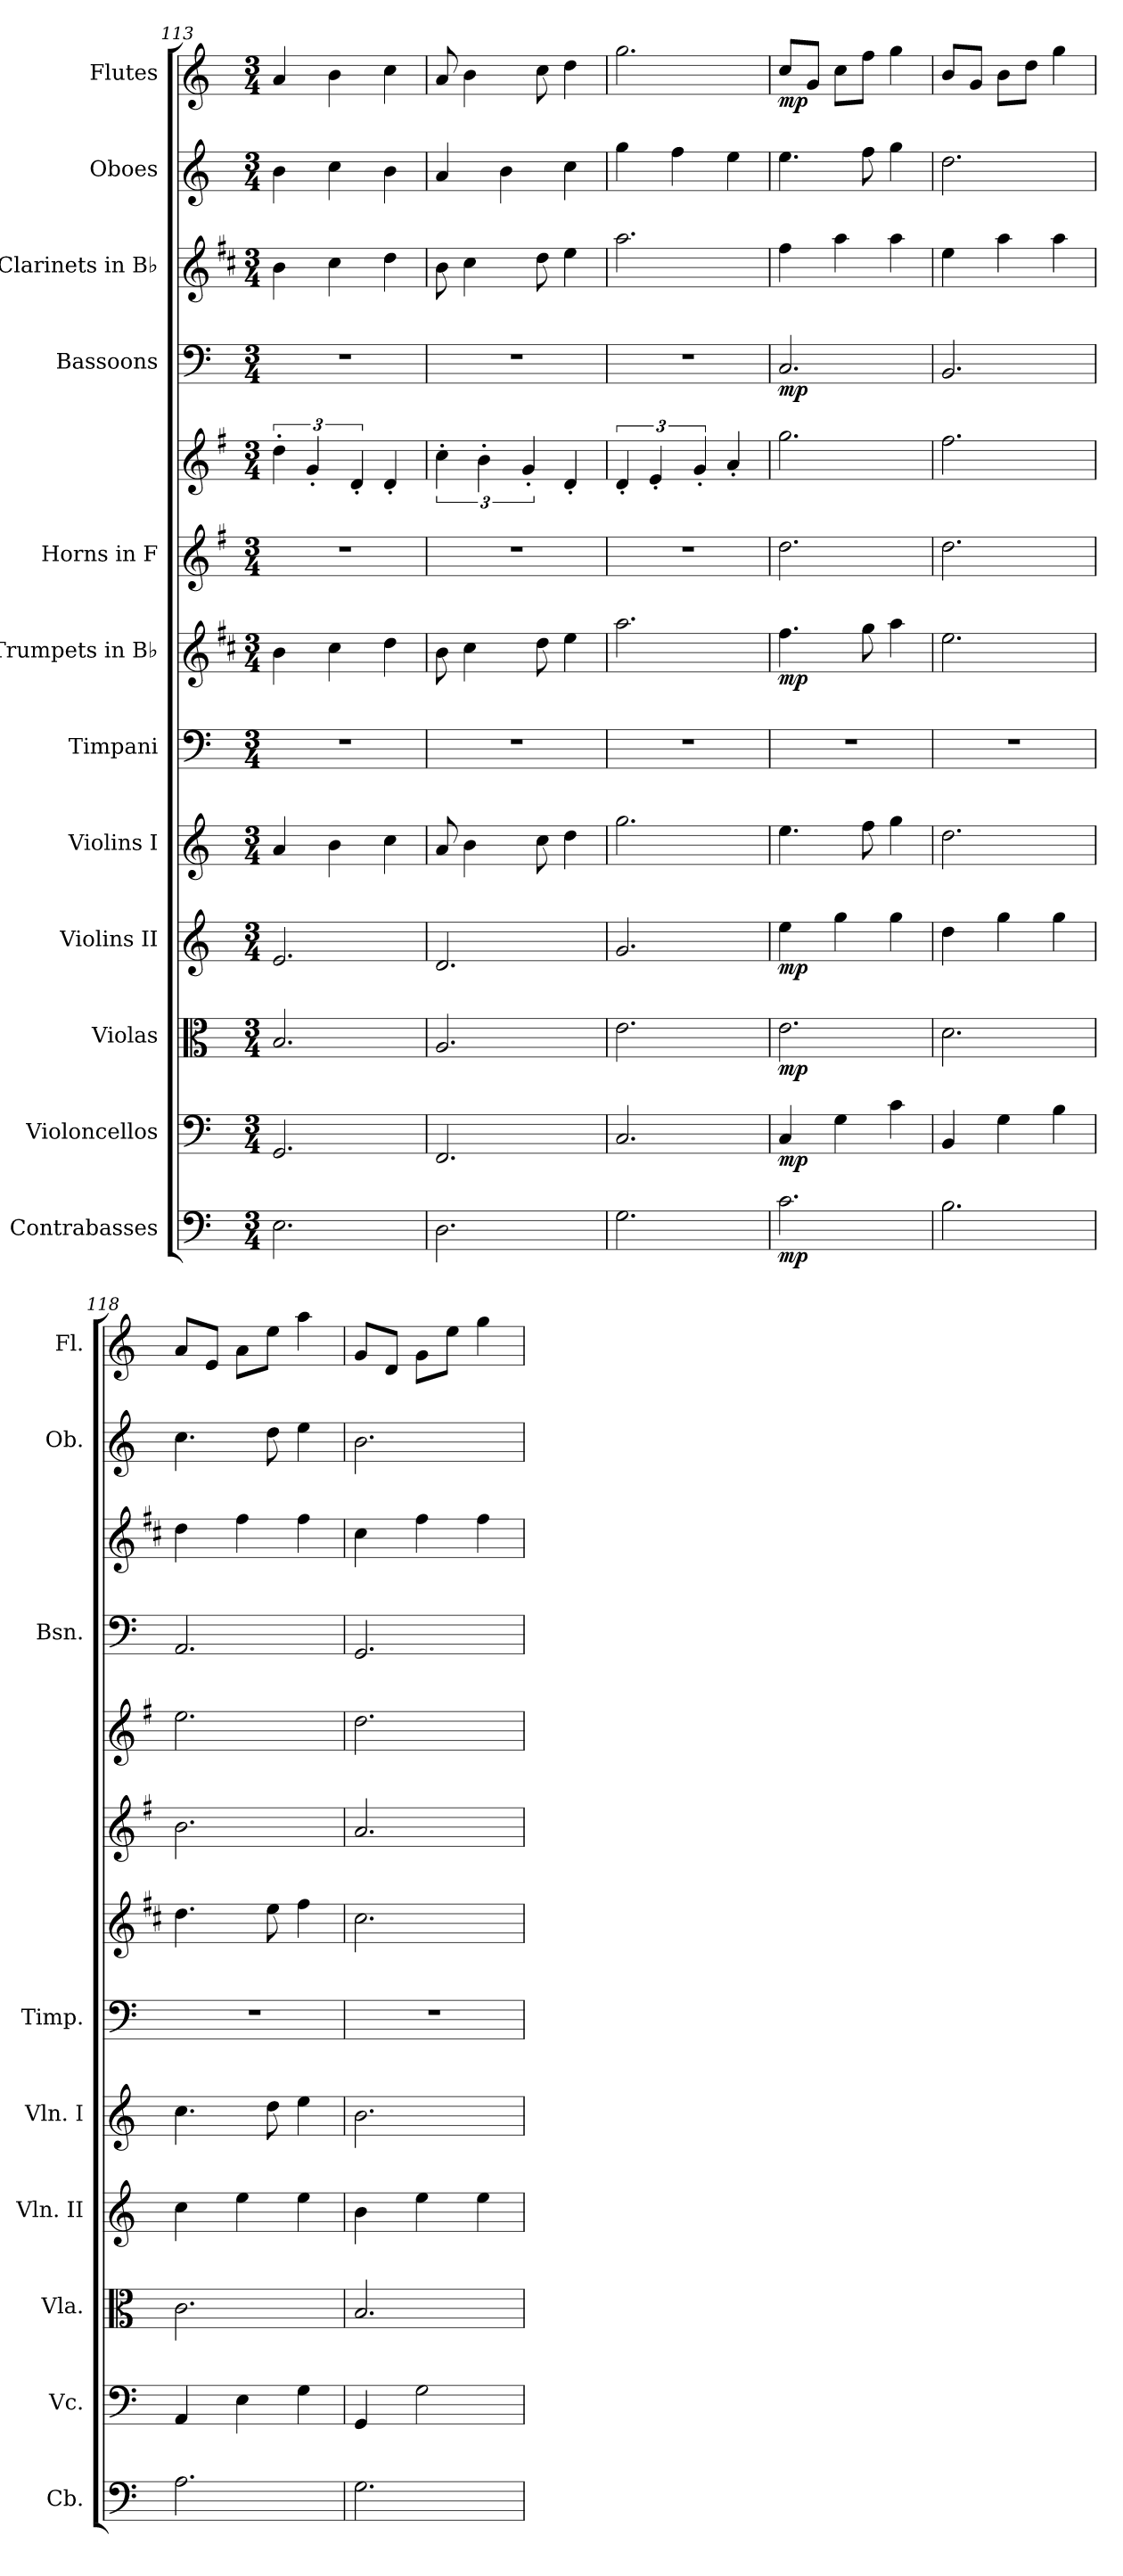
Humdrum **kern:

**kern	**dynam	**kern	**dynam	**kern	**dynam	**kern	**dynam	**kern	**kern	**kern	**dynam	**kern	**kern	**dynam	**kern	**dynam	**kern	**kern	**kern	**dynam
*part12	*part12	*part11	*part11	*part10	*part10	*part9	*part9	*part8	*part7	*part6	*part6	*part5	*part5	*part5	*part4	*part4	*part3	*part2	*part1	*part1
*staff13	*staff13	*staff12	*staff12	*staff11	*staff11	*staff10	*staff10	*staff9	*staff8	*staff7	*staff7	*staff6	*staff5	*staff5/6	*staff4	*staff4	*staff3	*staff2	*staff1	*staff1
*I"Contrabasses	*	*I"Violoncellos	*	*I"Violas	*	*I"Violins II	*	*I"Violins I	*I"Timpani	*I"Trumpets in B♭	*	*I"Horns in F	*	*	*I"Bassoons	*	*I"Clarinets in B♭	*I"Oboes	*I"Flutes	*
*I'Cb.	*	*I'Vc.	*	*I'Vla.	*	*I'Vln. II	*	*I'Vln. I	*I'Timp.	*	*	*	*	*	*I'Bsn.	*	*	*I'Ob.	*I'Fl.	*
*clefF4	*	*clefF4	*	*clefC3	*	*clefG2	*	*clefG2	*clefF4	*clefG2	*	*clefG2	*clefG2	*	*clefF4	*	*clefG2	*clefG2	*clefG2	*
*ITrd7c12	*	*	*	*	*	*	*	*	*	*ITrd1c2	*	*ITrd4c7	*ITrd4c7	*	*	*	*ITrd1c2	*	*	*
*k[]	*	*k[]	*	*k[]	*	*k[]	*	*k[]	*k[]	*k[]	*	*k[]	*k[]	*	*k[]	*	*k[]	*k[]	*k[]	*
*M3/4	*	*M3/4	*	*M3/4	*	*M3/4	*	*M3/4	*M3/4	*M3/4	*	*M3/4	*M3/4	*	*M3/4	*	*M3/4	*M3/4	*M3/4	*
=113	=113	=113	=113	=113	=113	=113	=113	=113	=113	=113	=113	=113	=113	=113	=113	=113	=113	=113	=113	=113
2.EE\	.	2.GG/	.	2.B/	.	2.e/	.	4a/	2.r	4a\	.	2.r	6g'\	.	2.r	.	4a\	4b\	4a/	.
.	.	.	.	.	.	.	.	.	.	.	.	.	6c'/	.	.	.	.	.	.	.
.	.	.	.	.	.	.	.	4b\	.	4b\	.	.	.	.	.	.	4b\	4cc\	4b\	.
.	.	.	.	.	.	.	.	.	.	.	.	.	6G'/	.	.	.	.	.	.	.
.	.	.	.	.	.	.	.	4cc\	.	4cc\	.	.	4G'/	.	.	.	4cc\	4b\	4cc\	.
!!LO:PB:g=z
=114	=114	=114	=114	=114	=114	=114	=114	=114	=114	=114	=114	=114	=114	=114	=114	=114	=114	=114	=114	=114
2.DD\	.	2.FF/	.	2.A/	.	2.d/	.	8a/	2.r	8a\	.	2.r	6f'\	.	2.r	.	8a\	4a/	8a/	.
.	.	.	.	.	.	.	.	4b\	.	4b\	.	.	.	.	.	.	4b\	.	4b\	.
.	.	.	.	.	.	.	.	.	.	.	.	.	6e'\	.	.	.	.	.	.	.
.	.	.	.	.	.	.	.	.	.	.	.	.	.	.	.	.	.	4b\	.	.
.	.	.	.	.	.	.	.	.	.	.	.	.	6c'/	.	.	.	.	.	.	.
.	.	.	.	.	.	.	.	8cc\	.	8cc\	.	.	.	.	.	.	8cc\	.	8cc\	.
.	.	.	.	.	.	.	.	4dd\	.	4dd\	.	.	4G'/	.	.	.	4dd\	4cc\	4dd\	.
=115	=115	=115	=115	=115	=115	=115	=115	=115	=115	=115	=115	=115	=115	=115	=115	=115	=115	=115	=115	=115
2.GG\	.	2.C/	.	2.e\	.	2.g/	.	2.gg\	2.r	2.gg\	.	2.r	6G'/	.	2.r	.	2.gg\	4gg\	2.gg\	.
.	.	.	.	.	.	.	.	.	.	.	.	.	6A'/	.	.	.	.	.	.	.
.	.	.	.	.	.	.	.	.	.	.	.	.	.	.	.	.	.	4ff\	.	.
.	.	.	.	.	.	.	.	.	.	.	.	.	6c'/	.	.	.	.	.	.	.
.	.	.	.	.	.	.	.	.	.	.	.	.	4d'/	.	.	.	.	4ee\	.	.
=116	=116	=116	=116	=116	=116	=116	=116	=116	=116	=116	=116	=116	=116	=116	=116	=116	=116	=116	=116	=116
!	!LO:DY:b	!	!LO:DY:b	!	!LO:DY:b	!	!LO:DY:b	!	!	!	!LO:DY:b	!	!	!LO:DY:b=2	!	!	!	!	!	!
!	!	!	!	!	!	!	!	!	!	!	!	!	!	!LO:DY:n=1:b	!	!LO:DY:b	!	!	!	!LO:DY:b
2.C\	mp	4C/	mp	2.e\	mp	4ee\	mp	4.ee\	2.r	4.ee\	mp	2.g\	2.cc\	mp mp	2.C/	mp	4ee\	4.ee\	8cc/L	mp
.	.	.	.	.	.	.	.	.	.	.	.	.	.	.	.	.	.	.	8g/J	.
.	.	4G\	.	.	.	4gg\	.	.	.	.	.	.	.	.	.	.	4gg\	.	8cc\L	.
.	.	.	.	.	.	.	.	8ff\	.	8ff\	.	.	.	.	.	.	.	8ff\	8ff\J	.
.	.	4c\	.	.	.	4gg\	.	4gg\	.	4gg\	.	.	.	.	.	.	4gg\	4gg\	4gg\	.
=117	=117	=117	=117	=117	=117	=117	=117	=117	=117	=117	=117	=117	=117	=117	=117	=117	=117	=117	=117	=117
2.BB\	.	4BB/	.	2.d\	.	4dd\	.	2.dd\	2.r	2.dd\	.	2.g\	2.b\	.	2.BB/	.	4dd\	2.dd\	8b/L	.
.	.	.	.	.	.	.	.	.	.	.	.	.	.	.	.	.	.	.	8g/J	.
.	.	4G\	.	.	.	4gg\	.	.	.	.	.	.	.	.	.	.	4gg\	.	8b\L	.
.	.	.	.	.	.	.	.	.	.	.	.	.	.	.	.	.	.	.	8dd\J	.
.	.	4B\	.	.	.	4gg\	.	.	.	.	.	.	.	.	.	.	4gg\	.	4gg\	.
=118	=118	=118	=118	=118	=118	=118	=118	=118	=118	=118	=118	=118	=118	=118	=118	=118	=118	=118	=118	=118
2.AA\	.	4AA/	.	2.c\	.	4cc\	.	4.cc\	2.r	4.cc\	.	2.e\	2.a\	.	2.AA/	.	4cc\	4.cc\	8a/L	.
.	.	.	.	.	.	.	.	.	.	.	.	.	.	.	.	.	.	.	8e/J	.
.	.	4E\	.	.	.	4ee\	.	.	.	.	.	.	.	.	.	.	4ee\	.	8a\L	.
.	.	.	.	.	.	.	.	8dd\	.	8dd\	.	.	.	.	.	.	.	8dd\	8ee\J	.
.	.	4G\	.	.	.	4ee\	.	4ee\	.	4ee\	.	.	.	.	.	.	4ee\	4ee\	4aa\	.
=119	=119	=119	=119	=119	=119	=119	=119	=119	=119	=119	=119	=119	=119	=119	=119	=119	=119	=119	=119	=119
2.GG\	.	4GG/	.	2.B/	.	4b\	.	2.b\	2.r	2.b\	.	2.d/	2.g\	.	2.GG/	.	4b\	2.b\	8g/L	.
.	.	.	.	.	.	.	.	.	.	.	.	.	.	.	.	.	.	.	8d/J	.
.	.	2G\	.	.	.	4ee\	.	.	.	.	.	.	.	.	.	.	4ee\	.	8g\L	.
.	.	.	.	.	.	.	.	.	.	.	.	.	.	.	.	.	.	.	8ee\J	.
.	.	.	.	.	.	4ee\	.	.	.	.	.	.	.	.	.	.	4ee\	.	4gg\	.
=	=	=	=	=	=	=	=	=	=	=	=	=	=	=	=	=	=	=	=	=
*-	*-	*-	*-	*-	*-	*-	*-	*-	*-	*-	*-	*-	*-	*-	*-	*-	*-	*-	*-	*-
